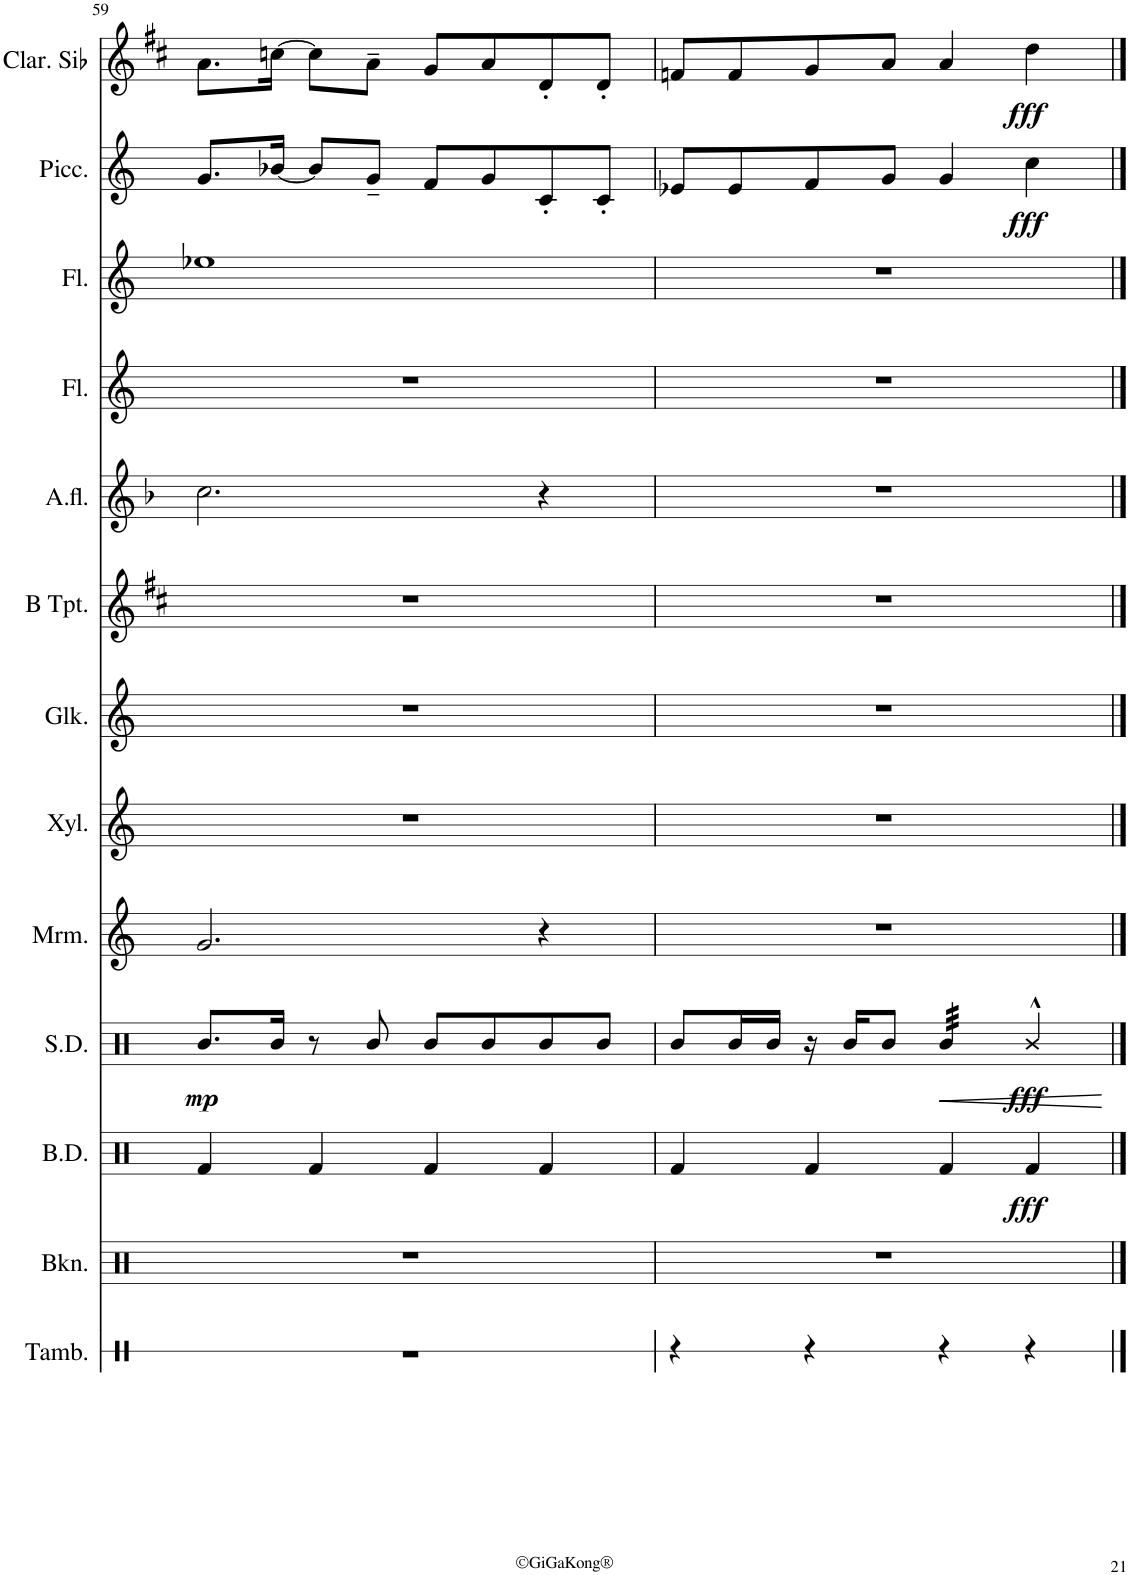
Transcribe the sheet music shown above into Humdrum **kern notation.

**kern	**kern	**kern	**dynam	**kern	**dynam	**kern	**kern	**kern	**kern	**kern	**kern	**kern	**kern	**dynam	**kern	**dynam
*part13	*part12	*part11	*part11	*part10	*part10	*part9	*part8	*part7	*part6	*part5	*part4	*part3	*part2	*part2	*part1	*part1
*staff13	*staff12	*staff11	*staff11	*staff10	*staff10	*staff9	*staff8	*staff7	*staff6	*staff5	*staff4	*staff3	*staff2	*staff2	*staff1	*staff1
*I"Tamburin	*I"Becken	*I"Bass Drums	*	*I"Snare Drum	*	*I"Marimba	*I"Xylophon	*I"Glockenspiel	*I"B Trompete	*I"Altflöte	*I"Flöte 2	*I"Flöte 1	*I"Piccoloflöte	*	*I"Clarinette en Sib	*
*I'Tamb.	*I'Bkn.	*I'B.D.	*	*I'S.D.	*	*I'Mrm.	*I'Xyl.	*I'Glk.	*I'B Tpt.	*I'A.fl.	*I'Fl.	*I'Fl.	*I'Picc.	*	*I'Clar. Sib	*
!!LO:PB:g=z
*clefX	*clefX	*clefX	*	*clefX	*	*clefG2	*clefG2	*clefG2	*clefG2	*clefG2	*clefG2	*clefG2	*clefG2	*	*clefG2	*
*	*	*	*	*	*	*	*Trd-7c-12	*Trd-14c-24	*Trd1c2	*Trd3c5	*	*	*Trd-7c-12	*	*Trd1c2	*
*k[]	*k[]	*k[]	*	*k[]	*	*k[]	*k[]	*k[]	*k[f#c#]	*k[b-]	*k[]	*k[]	*k[]	*	*k[f#c#]	*
*M4/4	*M4/4	*M4/4	*	*M4/4	*	*M4/4	*M4/4	*M4/4	*M4/4	*M4/4	*M4/4	*M4/4	*M4/4	*	*M4/4	*
=59	=59	=59	=59	=59	=59	=59	=59	=59	=59	=59	=59	=59	=59	=59	=59	=59
!	!	!	!	!	!LO:DY:b	!	!	!	!	!	!	!	!	!	!	!
1r	1r	4Rf/	.	8.R/L	mp	2.g/	1r	1r	1r	2.cc\	1r	1ee-X	8.g/L	.	8.a\L	.
.	.	.	.	16R/Jk	.	.	.	.	.	.	.	.	[16b-X/Jk	.	[16ccn\Jk	.
.	.	4Rf/	.	8r	.	.	.	.	.	.	.	.	8b-/L]	.	8cc\L]	.
.	.	.	.	8R/	.	.	.	.	.	.	.	.	8g~/J	.	8a~\J	.
.	.	4Rf/	.	8R/L	.	.	.	.	.	.	.	.	8f/L	.	8g/L	.
.	.	.	.	8R/	.	.	.	.	.	.	.	.	8g/	.	8a/	.
.	.	4Rf/	.	8R/	.	4r	.	.	.	4r	.	.	8c'/	.	8d'/	.
.	.	.	.	8R/J	.	.	.	.	.	.	.	.	8c'/J	.	8d'/J	.
=60	=60	=60	=60	=60	=60	=60	=60	=60	=60	=60	=60	=60	=60	=60	=60	=60
4r	1r	4Rf/	.	8R/L	.	1r	1r	1r	1r	1r	1r	1r	8e-X/L	.	8fn/L	.
.	.	.	.	16R/L	.	.	.	.	.	.	.	.	8e-/	.	8f/	.
.	.	.	.	16R/JJ	.	.	.	.	.	.	.	.	.	.	.	.
4r	.	4Rf/	.	16r	.	.	.	.	.	.	.	.	8f/	.	8g/	.
.	.	.	.	16R/KL	.	.	.	.	.	.	.	.	.	.	.	.
.	.	.	.	8R/J	.	.	.	.	.	.	.	.	8g/J	.	8a/J	.
!	!	!	!	!	!LO:HP:b	!	!	!	!	!	!	!	!	!	!	!
*	*	*	*	*tremolo	*	*	*	*	*	*	*	*	*	*	*	*
4r	.	4Rf/	.	32R/LLL	<	.	.	.	.	.	.	.	4g/	.	4a/	.
.	.	.	.	32R/	.	.	.	.	.	.	.	.	.	.	.	.
.	.	.	.	32R/	.	.	.	.	.	.	.	.	.	.	.	.
.	.	.	.	32R/	.	.	.	.	.	.	.	.	.	.	.	.
.	.	.	.	32R/	.	.	.	.	.	.	.	.	.	.	.	.
.	.	.	.	32R/	.	.	.	.	.	.	.	.	.	.	.	.
.	.	.	.	32R/	.	.	.	.	.	.	.	.	.	.	.	.
.	.	.	.	32R/JJJ	.	.	.	.	.	.	.	.	.	.	.	.
*	*	*	*	*Xtremolo	*	*	*	*	*	*	*	*	*	*	*	*
!	!	!	!LO:DY:b	!	!LO:DY:b	!	!	!	!	!	!	!	!	!LO:DY:b	!	!LO:DY:b
4r	.	4Rf/	fff	4R^^/	fff	.	.	.	.	.	.	.	4cc\	fff	4dd\	fff
.	.	.	.	.	[	.	.	.	.	.	.	.	.	.	.	.
==	==	==	==	==	==	==	==	==	==	==	==	==	==	==	==	==
*-	*-	*-	*-	*-	*-	*-	*-	*-	*-	*-	*-	*-	*-	*-	*-	*-
